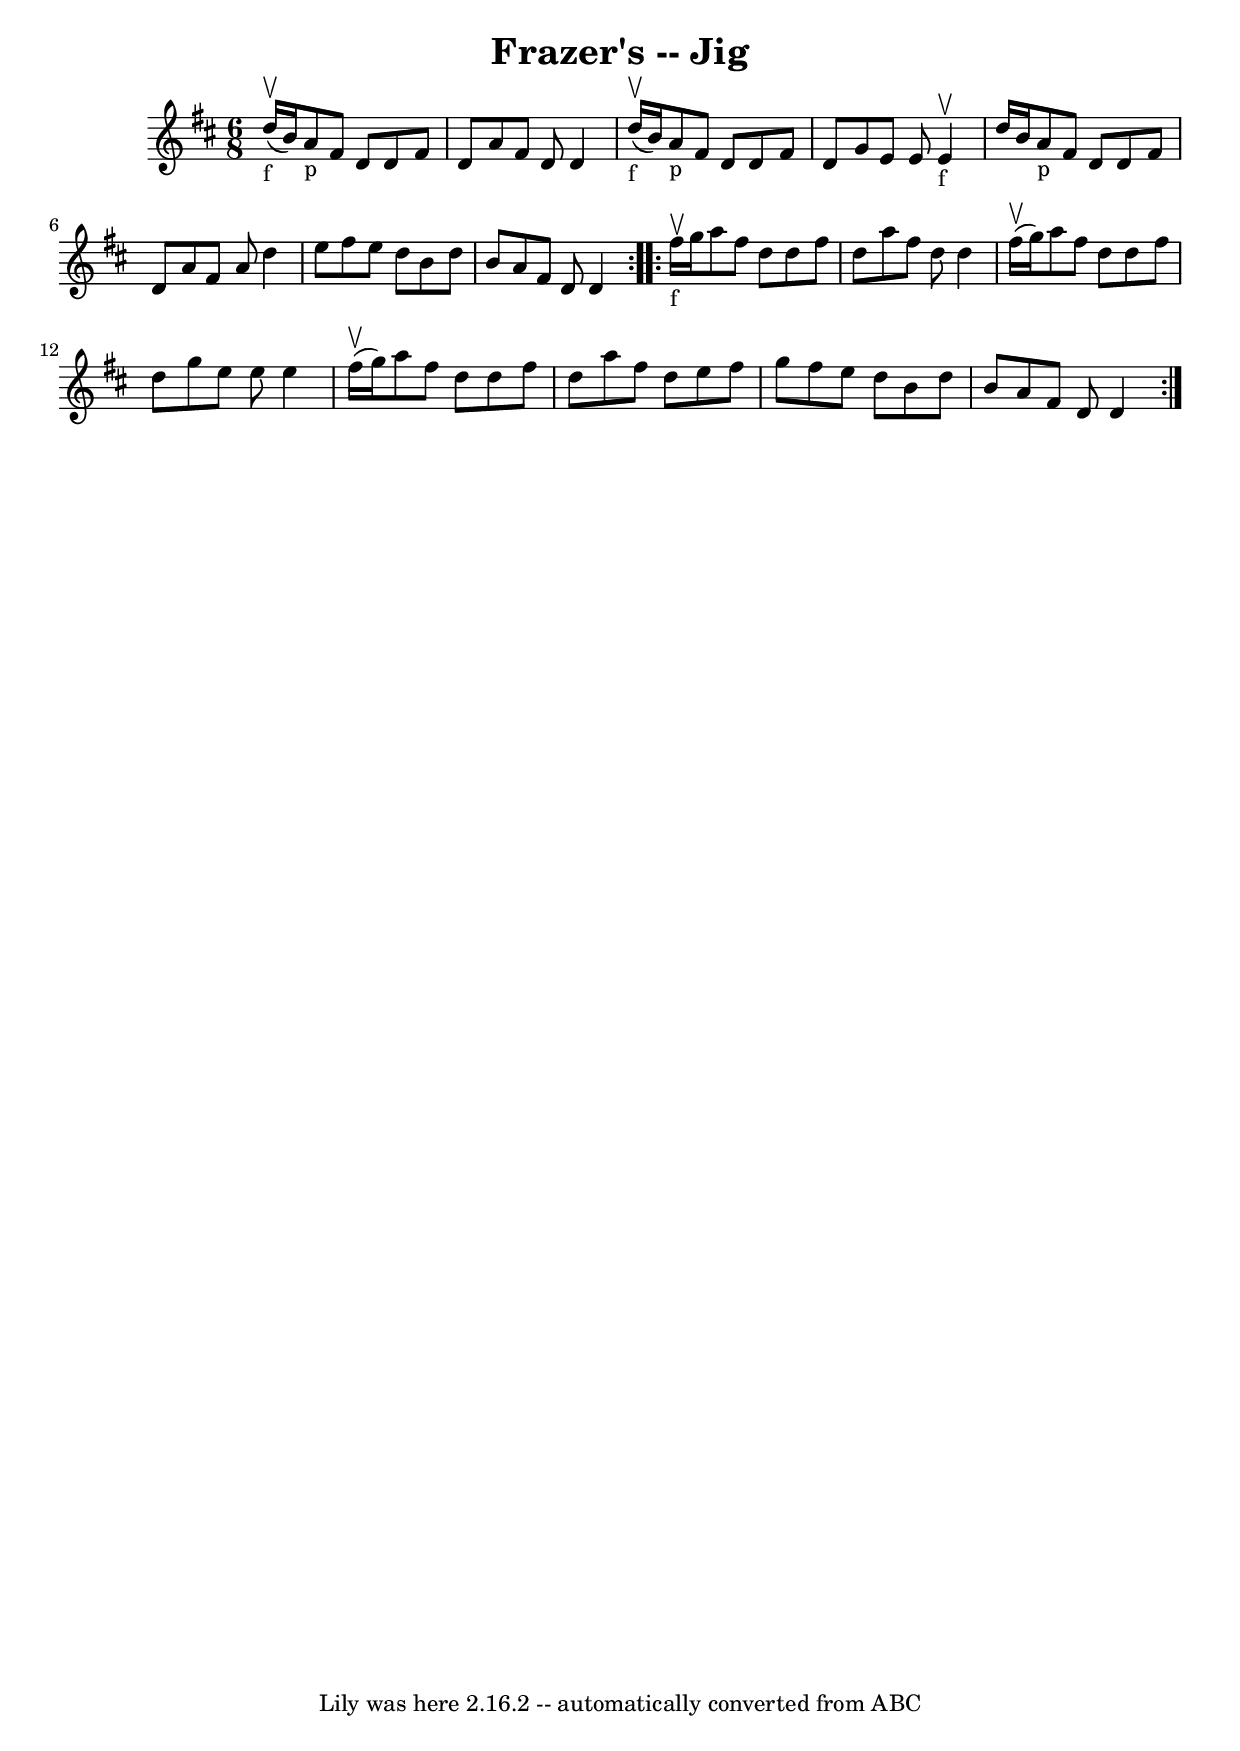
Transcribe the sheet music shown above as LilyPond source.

\version "2.7.40"
\include "Mammoth.ily"
\header {
	%% book = "Ryan's Mammoth Collection"
	crossRefNumber = "1"
	footnotes = ""
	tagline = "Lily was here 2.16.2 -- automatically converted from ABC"
	title = "Frazer's -- Jig"
}
voicedefault =  {


\repeat volta 2 {
\time 6/8 
\key d \major d''16_"f"^\upbow(b'16) |
 a'8_"p"   
fis'8 d'8 d'8 fis'8 d'8  |
 a'8 fis'8 d'8 d'4      
d''16_"f"^\upbow(b'16) |
 a'8_"p" fis'8 d'8 d'8    
fis'8 d'8  |
 g'8 e'8 e'8 e'4_"f"^\upbow d''16 b'16 
 |
 a'8_"p" fis'8 d'8 d'8 fis'8 d'8  |
 a'8  
 fis'8 a'8 d''4 e''8  |
 fis''8 e''8 d''8 b'8    
d''8 b'8  |
 a'8 fis'8 d'8 d'4  } \repeat volta 2 {       
fis''16_"f"^\upbow g''16  |
 a''8 fis''8 d''8 d''8    
fis''8 d''8  |
 a''8 fis''8 d''8 d''4 fis''16^\upbow(
g''16) |
 a''8 fis''8 d''8 d''8 fis''8 d''8  |
 
 g''8 e''8 e''8 e''4 fis''16^\upbow(g''16) |
     
a''8 fis''8 d''8 d''8 fis''8 d''8  |
 a''8 fis''8    
d''8 e''8 fis''8 g''8  |
 fis''8 e''8 d''8 b'8    
d''8 b'8  |
 a'8 fis'8 d'8 d'4  }   
}

\score{
    <<

	\context Staff="default"
	{
	    \voicedefault 
	}

    >>
	\layout {
	}
	\midi {}
}
